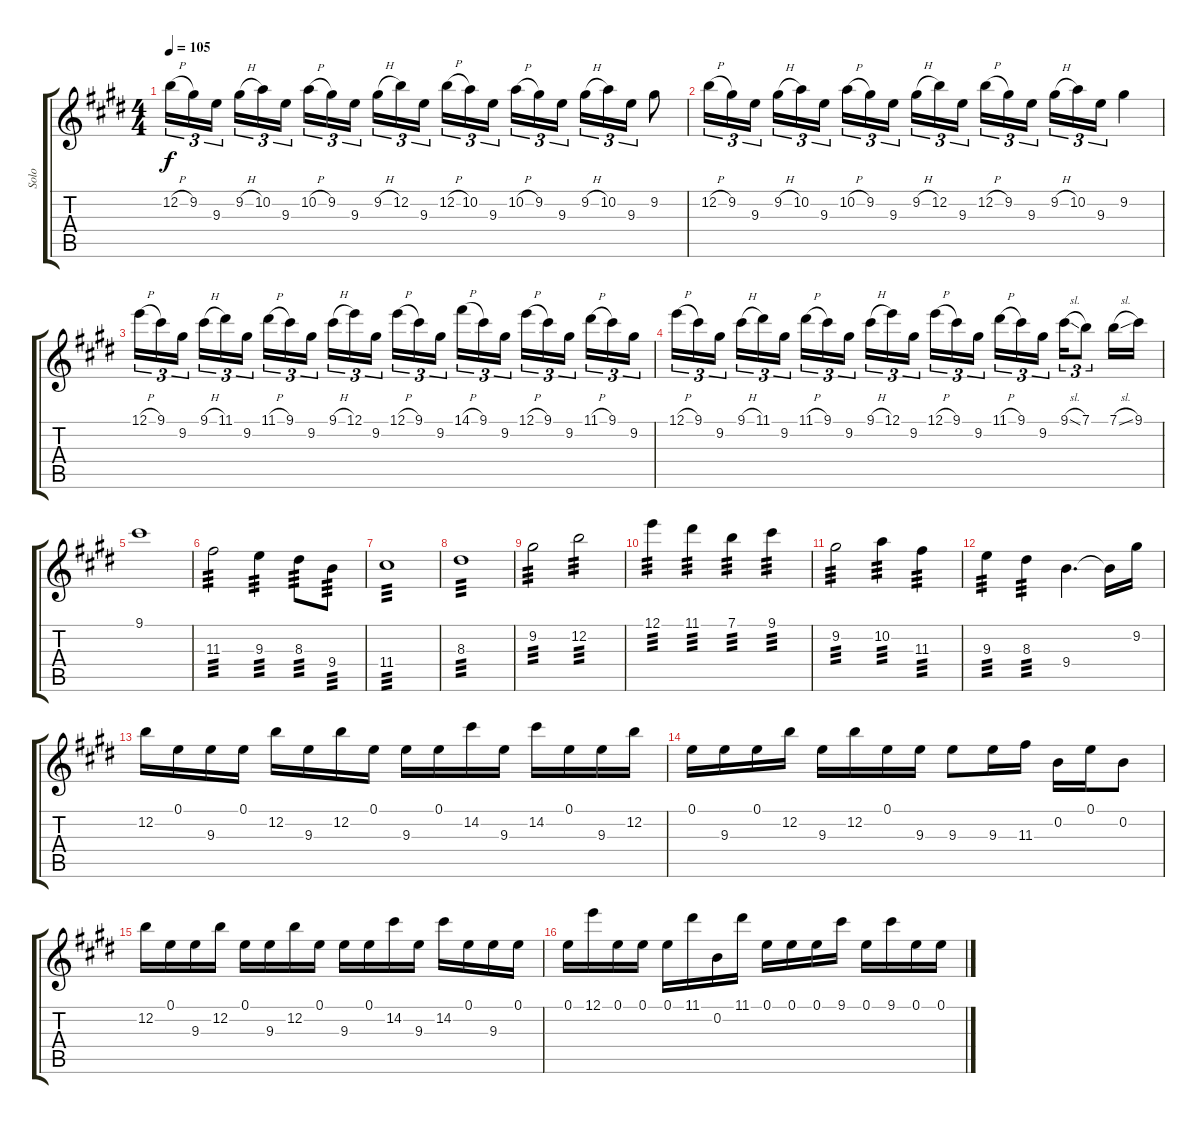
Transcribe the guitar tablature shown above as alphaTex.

\track ("Solo" "Solo") {instrument acousticguitarsteel}
\staff {score tabs}
\tuning (E4 B3 G3 D3 A2 E2) {hide}
\ts (4 4)
\tempo 105
\clef g2
\ks c#minor
12.2{h}.16{tu (3 2) dy f} 9.2.16{tu (3 2)} 9.3.16{tu (3 2) beam splitsecondary} 9.2{h}.16{tu (3 2)} 10.2.16{tu (3 2)} 9.3.16{tu (3 2)} 10.2{h}.16{tu (3 2)} 9.2.16{tu (3 2)} 9.3.16{tu (3 2) beam splitsecondary} 9.2{h}.16{tu (3 2)} 12.2.16{tu (3 2)} 9.3.16{tu (3 2)} 12.2{h}.16{tu (3 2)} 10.2.16{tu (3 2)} 9.3.16{tu (3 2) beam splitsecondary} 10.2{h}.16{tu (3 2)} 9.2.16{tu (3 2)} 9.3.16{tu (3 2)} 9.2{h}.16{tu (3 2)} 10.2.16{tu (3 2)} 9.3.16{tu (3 2)} 9.2.8 |
12.2{h}.16{tu (3 2)} 9.2.16{tu (3 2)} 9.3.16{tu (3 2) beam splitsecondary} 9.2{h}.16{tu (3 2)} 10.2.16{tu (3 2)} 9.3.16{tu (3 2)} 10.2{h}.16{tu (3 2)} 9.2.16{tu (3 2)} 9.3.16{tu (3 2) beam splitsecondary} 9.2{h}.16{tu (3 2)} 12.2.16{tu (3 2)} 9.3.16{tu (3 2)} 12.2{h}.16{tu (3 2)} 9.2.16{tu (3 2)} 9.3.16{tu (3 2) beam splitsecondary} 9.2{h}.16{tu (3 2)} 10.2.16{tu (3 2)} 9.3.16{tu (3 2)} 9.2.4 |
12.1{h}.16{tu (3 2)} 9.1.16{tu (3 2)} 9.2.16{tu (3 2) beam splitsecondary} 9.1{h}.16{tu (3 2)} 11.1.16{tu (3 2)} 9.2.16{tu (3 2)} 11.1{h}.16{tu (3 2)} 9.1.16{tu (3 2)} 9.2.16{tu (3 2) beam splitsecondary} 9.1{h}.16{tu (3 2)} 12.1.16{tu (3 2)} 9.2.16{tu (3 2)} 12.1{h}.16{tu (3 2)} 9.1.16{tu (3 2)} 9.2.16{tu (3 2) beam splitsecondary} 14.1{h}.16{tu (3 2)} 9.1.16{tu (3 2)} 9.2.16{tu (3 2)} 12.1{h}.16{tu (3 2)} 9.1.16{tu (3 2)} 9.2.16{tu (3 2) beam splitsecondary} 11.1{h}.16{tu (3 2)} 9.1.16{tu (3 2)} 9.2.16{tu (3 2)} |
12.1{h}.16{tu (3 2)} 9.1.16{tu (3 2)} 9.2.16{tu (3 2) beam splitsecondary} 9.1{h}.16{tu (3 2)} 11.1.16{tu (3 2)} 9.2.16{tu (3 2)} 11.1{h}.16{tu (3 2)} 9.1.16{tu (3 2)} 9.2.16{tu (3 2) beam splitsecondary} 9.1{h}.16{tu (3 2)} 12.1.16{tu (3 2)} 9.2.16{tu (3 2)} 12.1{h}.16{tu (3 2)} 9.1.16{tu (3 2)} 9.2.16{tu (3 2) beam splitsecondary} 11.1{h}.16{tu (3 2)} 9.1.16{tu (3 2)} 9.2.16{tu (3 2)} 9.1{sl}.16{tu (3 2)} 7.1.8{tu (3 2)} 7.1{sl}.16 9.1.16 |
9.1.1{volume 2} |
11.3.2{tp 3} 9.3.4{tp 3} 8.3.8{tp 3} 9.4.8{tp 3} |
11.4.1{tp 3} |
8.3.1{tp 3} |
9.2.2{tp 3} 12.2.2{tp 3} |
12.1.4{tp 3} 11.1.4{tp 3} 7.1.4{tp 3} 9.1.4{tp 3} |
9.2.2{tp 3} 10.2.4{tp 3} 11.3.4{tp 3} |
9.3.4{tp 3} 8.3.4{tp 3} 9.4.4{d} 9.4{t}.16 9.2.16 |
12.2.16{volume 11} 0.1.16 9.3.16 0.1.16 12.2.16 9.3.16 12.2.16 0.1.16 9.3.16 0.1.16 14.2.16 9.3.16 14.2.16 0.1.16 9.3.16 12.2.16 |
0.1.16 9.3.16 0.1.16 12.2.16 9.3.16 12.2.16 0.1.16 9.3.16 9.3.8 9.3.16 11.3.16 0.2.16 0.1.16 0.2.8 |
12.2.16 0.1.16 9.3.16 12.2.16 0.1.16 9.3.16 12.2.16 0.1.16 9.3.16 0.1.16 14.2.16 9.3.16 14.2.16 0.1.16 9.3.16 0.1.16 |
0.1.16 12.1.16 0.1.16 0.1.16 0.1.16 11.1.16 0.2.16 11.1.16 0.1.16 0.1.16 0.1.16 9.1.16 0.1.16 9.1.16 0.1.16 0.1.16
